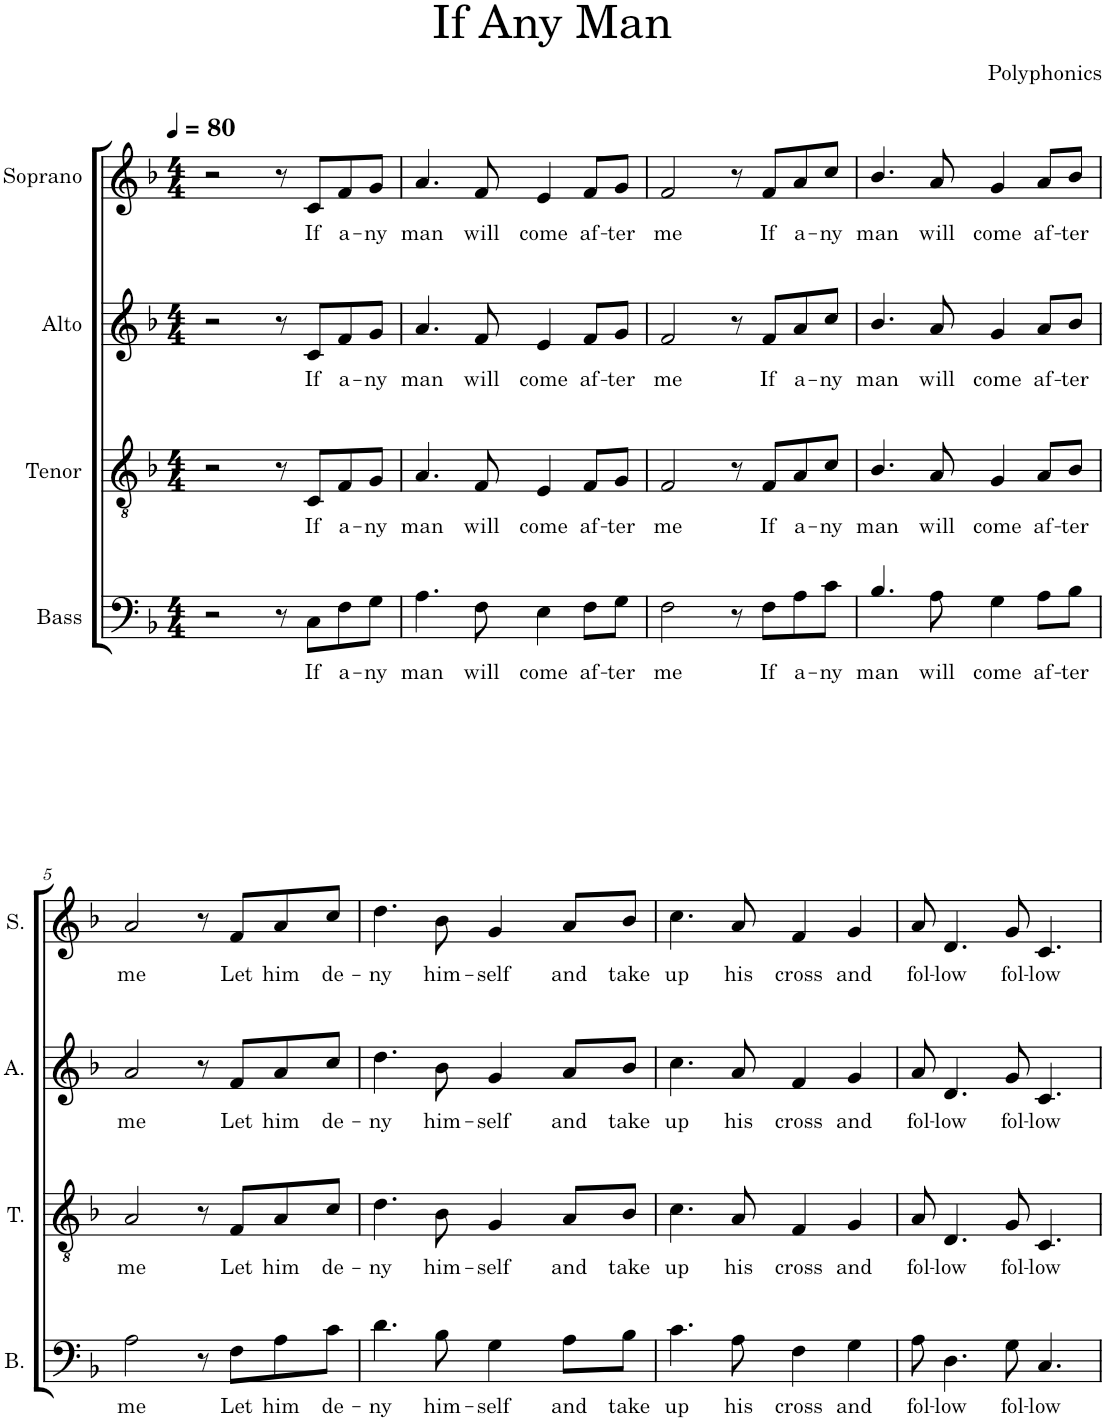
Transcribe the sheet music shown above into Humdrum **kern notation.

**kern	**text	**kern	**text	**kern	**text	**kern	**text
*part4	*part4	*part3	*part3	*part2	*part2	*part1	*part1
*staff4	*staff4	*staff3	*staff3	*staff2	*staff2	*staff1	*staff1
*I"Bass	*	*I"Tenor	*	*I"Alto	*	*I"Soprano	*
*I'B.	*	*I'T.	*	*I'A.	*	*I'S.	*
*clefF4	*	*clefGv2	*	*clefG2	*	*clefG2	*
*k[b-]	*	*k[b-]	*	*k[b-]	*	*k[b-]	*
*M4/4	*	*M4/4	*	*M4/4	*	*M4/4	*
*MM80	*	*MM80	*	*MM80	*	*MM80	*
=1	=1	=1	=1	=1	=1	=1	=1
2r	.	2r	.	2r	.	2r	.
8r	.	8r	.	8r	.	8r	.
!	!LO:LY:b	!	!LO:LY:b	!	!LO:LY:b	!	!LO:LY:b
8C\L	If	8C/L	If	8c/L	If	8c/L	If
!	!LO:LY:b	!	!LO:LY:b	!	!LO:LY:b	!	!LO:LY:b
8F\	a-	8F/	a-	8f/	a-	8f/	a-
!	!LO:LY:b	!	!LO:LY:b	!	!LO:LY:b	!	!LO:LY:b
8G\J	-ny	8G/J	-ny	8g/J	-ny	8g/J	-ny
=2	=2	=2	=2	=2	=2	=2	=2
!	!LO:LY:b	!	!LO:LY:b	!	!LO:LY:b	!	!LO:LY:b
4.A\	man	4.A/	man	4.a/	man	4.a/	man
!	!LO:LY:b	!	!LO:LY:b	!	!LO:LY:b	!	!LO:LY:b
8F\	will	8F/	will	8f/	will	8f/	will
!	!LO:LY:b	!	!LO:LY:b	!	!LO:LY:b	!	!LO:LY:b
4E\	come	4E/	come	4e/	come	4e/	come
!	!LO:LY:b	!	!LO:LY:b	!	!LO:LY:b	!	!LO:LY:b
8F\L	af-	8F/L	af-	8f/L	af-	8f/L	af-
!	!LO:LY:b	!	!LO:LY:b	!	!LO:LY:b	!	!LO:LY:b
8G\J	-ter	8G/J	-ter	8g/J	-ter	8g/J	-ter
=3	=3	=3	=3	=3	=3	=3	=3
!	!LO:LY:b	!	!LO:LY:b	!	!LO:LY:b	!	!LO:LY:b
2F\	me	2F/	me	2f/	me	2f/	me
8r	.	8r	.	8r	.	8r	.
!	!LO:LY:b	!	!LO:LY:b	!	!LO:LY:b	!	!LO:LY:b
8F\L	If	8F/L	If	8f/L	If	8f/L	If
!	!LO:LY:b	!	!LO:LY:b	!	!LO:LY:b	!	!LO:LY:b
8A\	a-	8A/	a-	8a/	a-	8a/	a-
!	!LO:LY:b	!	!LO:LY:b	!	!LO:LY:b	!	!LO:LY:b
8c\J	-ny	8c/J	-ny	8cc/J	-ny	8cc/J	-ny
=4	=4	=4	=4	=4	=4	=4	=4
!	!LO:LY:b	!	!LO:LY:b	!	!LO:LY:b	!	!LO:LY:b
4.B-/	man	4.B-/	man	4.b-/	man	4.b-/	man
!	!LO:LY:b	!	!LO:LY:b	!	!LO:LY:b	!	!LO:LY:b
8A\	will	8A/	will	8a/	will	8a/	will
!	!LO:LY:b	!	!LO:LY:b	!	!LO:LY:b	!	!LO:LY:b
4G\	come	4G/	come	4g/	come	4g/	come
!	!LO:LY:b	!	!LO:LY:b	!	!LO:LY:b	!	!LO:LY:b
8A\L	af-	8A/L	af-	8a/L	af-	8a/L	af-
!	!LO:LY:b	!	!LO:LY:b	!	!LO:LY:b	!	!LO:LY:b
8B-\J	-ter	8B-/J	-ter	8b-/J	-ter	8b-/J	-ter
!!LO:LB:g=z
=5	=5	=5	=5	=5	=5	=5	=5
!	!LO:LY:b	!	!LO:LY:b	!	!LO:LY:b	!	!LO:LY:b
2A\	me	2A/	me	2a/	me	2a/	me
8r	.	8r	.	8r	.	8r	.
!	!LO:LY:b	!	!LO:LY:b	!	!LO:LY:b	!	!LO:LY:b
8F\L	Let	8F/L	Let	8f/L	Let	8f/L	Let
!	!LO:LY:b	!	!LO:LY:b	!	!LO:LY:b	!	!LO:LY:b
8A\	him	8A/	him	8a/	him	8a/	him
!	!LO:LY:b	!	!LO:LY:b	!	!LO:LY:b	!	!LO:LY:b
8c\J	de-	8c/J	de-	8cc/J	de-	8cc/J	de-
=6	=6	=6	=6	=6	=6	=6	=6
!	!LO:LY:b	!	!LO:LY:b	!	!LO:LY:b	!	!LO:LY:b
4.d\	-ny	4.d\	-ny	4.dd\	-ny	4.dd\	-ny
!	!LO:LY:b	!	!LO:LY:b	!	!LO:LY:b	!	!LO:LY:b
8B-\	him-	8B-\	him-	8b-\	him-	8b-\	him-
!	!LO:LY:b	!	!LO:LY:b	!	!LO:LY:b	!	!LO:LY:b
4G\	-self	4G/	-self	4g/	-self	4g/	-self
!	!LO:LY:b	!	!LO:LY:b	!	!LO:LY:b	!	!LO:LY:b
8A\L	and	8A/L	and	8a/L	and	8a/L	and
!	!LO:LY:b	!	!LO:LY:b	!	!LO:LY:b	!	!LO:LY:b
8B-\J	take	8B-/J	take	8b-/J	take	8b-/J	take
=7	=7	=7	=7	=7	=7	=7	=7
!	!LO:LY:b	!	!LO:LY:b	!	!LO:LY:b	!	!LO:LY:b
4.c\	up	4.c\	up	4.cc\	up	4.cc\	up
!	!LO:LY:b	!	!LO:LY:b	!	!LO:LY:b	!	!LO:LY:b
8A\	his	8A/	his	8a/	his	8a/	his
!	!LO:LY:b	!	!LO:LY:b	!	!LO:LY:b	!	!LO:LY:b
4F\	cross	4F/	cross	4f/	cross	4f/	cross
!	!LO:LY:b	!	!LO:LY:b	!	!LO:LY:b	!	!LO:LY:b
4G\	and	4G/	and	4g/	and	4g/	and
=8	=8	=8	=8	=8	=8	=8	=8
!	!LO:LY:b	!	!LO:LY:b	!	!LO:LY:b	!	!LO:LY:b
8A\	fol-	8A/	fol-	8a/	fol-	8a/	fol-
!	!LO:LY:b	!	!LO:LY:b	!	!LO:LY:b	!	!LO:LY:b
4.D\	-low	4.D/	-low	4.d/	-low	4.d/	-low
!	!LO:LY:b	!	!LO:LY:b	!	!LO:LY:b	!	!LO:LY:b
8G\	fol-	8G/	fol-	8g/	fol-	8g/	fol-
!	!LO:LY:b	!	!LO:LY:b	!	!LO:LY:b	!	!LO:LY:b
4.C/	-low	4.C/	-low	4.c/	-low	4.c/	-low
=	=	=	=	=	=	=	=
*-	*-	*-	*-	*-	*-	*-	*-
